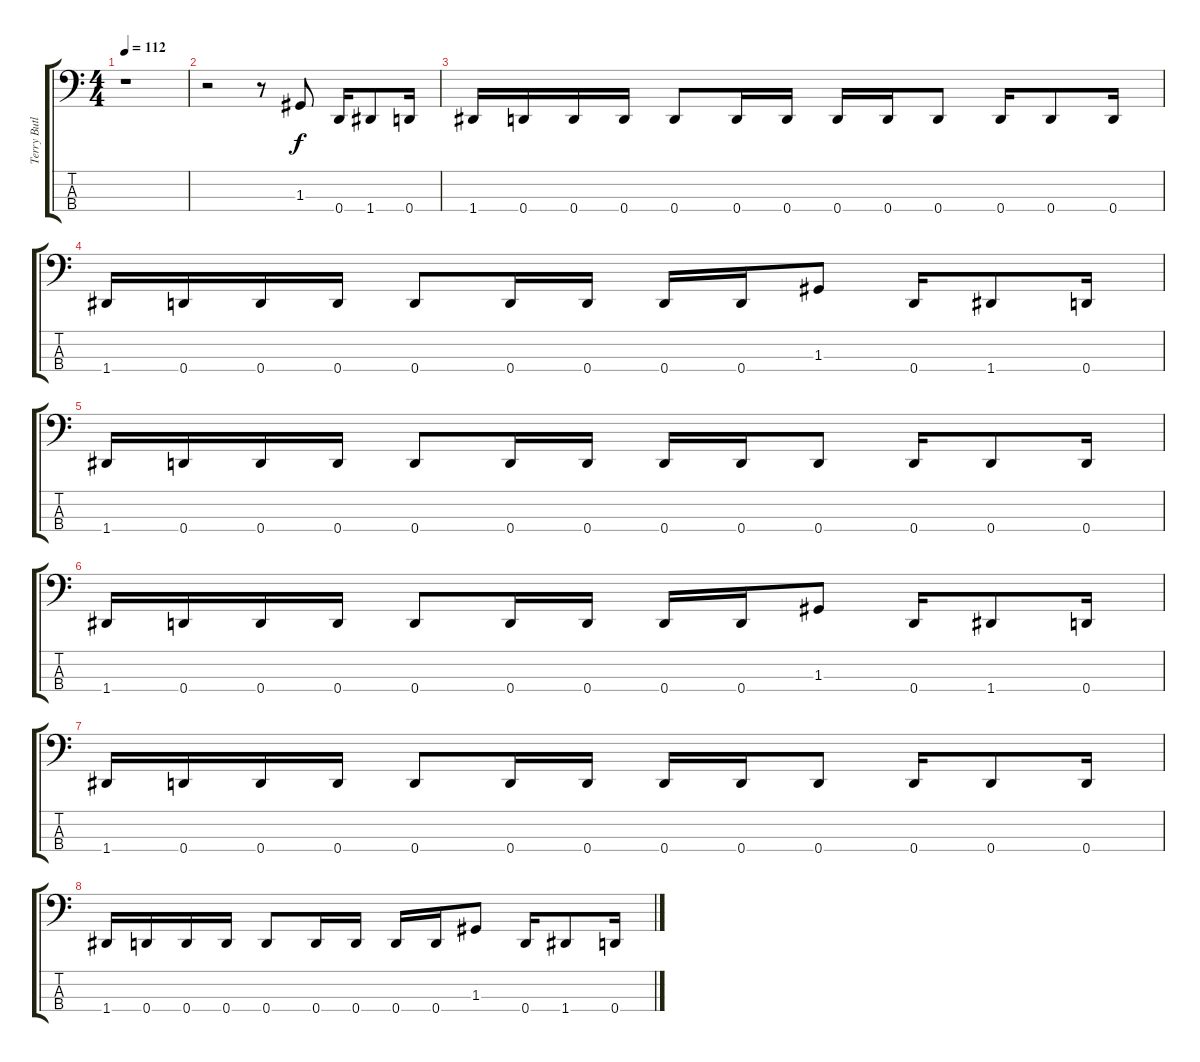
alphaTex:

\track ("Terry Butler (Bass)" "Terry Butl") {instrument electricbassfinger}
\staff {score tabs}
\tuning (F2 C2 G1 D1) {hide}
\ts (4 4)
\tempo 112
\clef f4
\ks c
r.1{dy f instrument electricbassfinger} |
r.2 r.8 1.3.8 0.4.16 1.4.8 0.4.16 |
1.4.16 0.4.16 0.4.16 0.4.16 0.4.8 0.4.16 0.4.16 0.4.16 0.4.16 0.4.8 0.4.16 0.4.8 0.4.16 |
1.4.16 0.4.16 0.4.16 0.4.16 0.4.8 0.4.16 0.4.16 0.4.16 0.4.16 1.3.8 0.4.16 1.4.8 0.4.16 |
1.4.16 0.4.16 0.4.16 0.4.16 0.4.8 0.4.16 0.4.16 0.4.16 0.4.16 0.4.8 0.4.16 0.4.8 0.4.16 |
1.4.16 0.4.16 0.4.16 0.4.16 0.4.8 0.4.16 0.4.16 0.4.16 0.4.16 1.3.8 0.4.16 1.4.8 0.4.16 |
1.4.16 0.4.16 0.4.16 0.4.16 0.4.8 0.4.16 0.4.16 0.4.16 0.4.16 0.4.8 0.4.16 0.4.8 0.4.16 |
1.4.16 0.4.16 0.4.16 0.4.16 0.4.8 0.4.16 0.4.16 0.4.16 0.4.16 1.3.8 0.4.16 1.4.8 0.4.16
